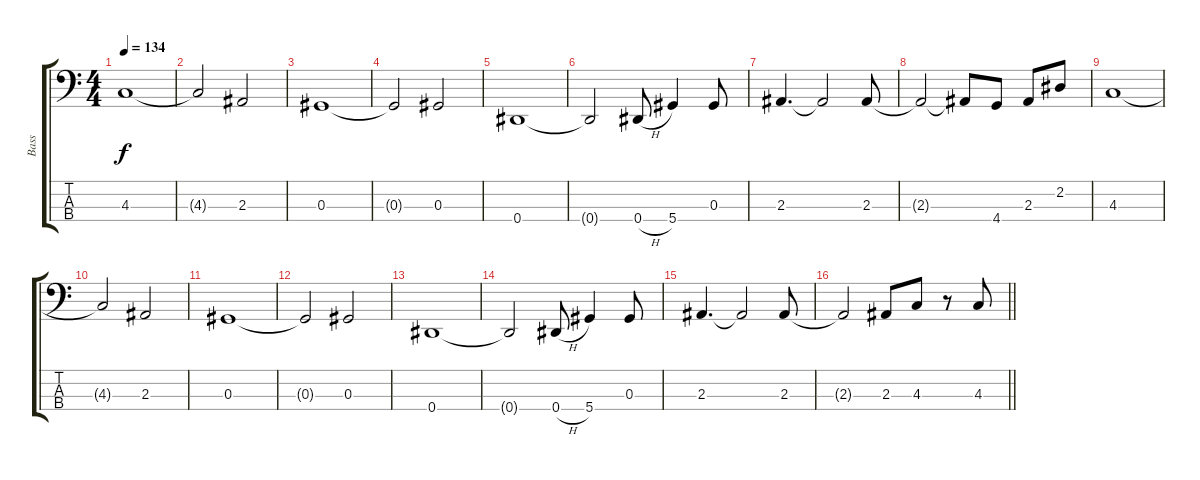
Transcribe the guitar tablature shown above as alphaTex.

\track ("Bass" "Bass") {instrument electricbasspick}
\staff {score tabs}
\tuning (Gb2 Db2 Ab1 Eb1) {hide}
\ts (4 4)
\tempo 134
\clef f4
\ks c
4.3.1{dy f} |
4.3{t}.2 2.3.2 |
0.3.1 |
0.3{t}.2 0.3.2 |
0.4.1 |
0.4{t}.2 0.4{h}.8 5.4.4 0.3.8 |
2.3.4{d} 2.3{t}.2 2.3.8 |
2.3{t}.2 2.3{t}.8 4.4.8 2.3.8 2.2.8 |
4.3.1 |
4.3{t}.2 2.3.2 |
0.3.1 |
0.3{t}.2 0.3.2 |
0.4.1 |
0.4{t}.2 0.4{h}.8 5.4.4 0.3.8 |
2.3.4{d} 2.3{t}.2 2.3.8 |
\barLineRight lightlight
2.3{t}.2 2.3.8 4.3.8 r.8 4.3.8
